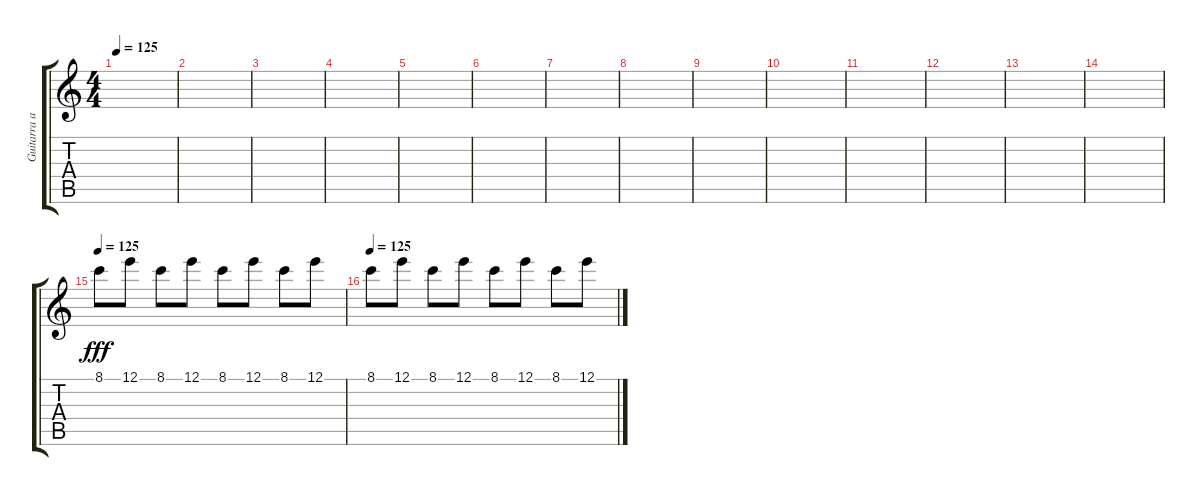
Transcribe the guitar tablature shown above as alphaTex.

\track ("Guitarra acustica ¨version en vivo¨" "Guitarra a") {instrument acousticguitarsteel}
\staff {score tabs}
\tuning (E4 B3 G3 D3 A2 E2) {hide}
\ts (4 4)
\tempo 125
\clef g2
\ks c
|
|
|
|
|
|
|
|
|
|
|
|
|
|
\tempo 125
8.1.8{dy fff volume 7 instrument musicbox} 12.1.8 8.1.8 12.1.8 8.1.8 12.1.8 8.1.8 12.1.8 |
\tempo 125
8.1.8 12.1.8 8.1.8 12.1.8 8.1.8 12.1.8 8.1.8 12.1.8
